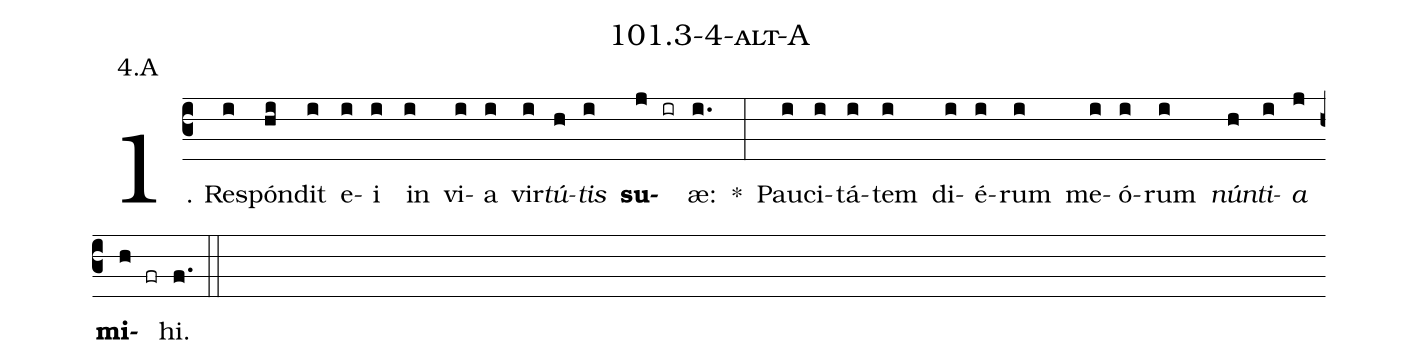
name: 101.3-4-alt-A;
annotation: 4.A;
%%
(c3)1. Re(i)spón(hi)dit(i) e(i)i(i) in(i) vi(i)a(i) vir(i)<i>tú</i>(h)<i>tis</i>(i) <b>su</b>(j ir)æ:(i.) *(:) Pau(i)ci(i)tá(i)tem(i) di(i)é(i)rum(i) me(i)ó(i)rum(i) <i>nún</i>(h)<i>ti</i>(i)<i>a</i>(j) <b>mi</b>(h fr)hi.(f.) (::)


%E(i) u(h) o(i) u(j) a(h) e.(f.) (::)
